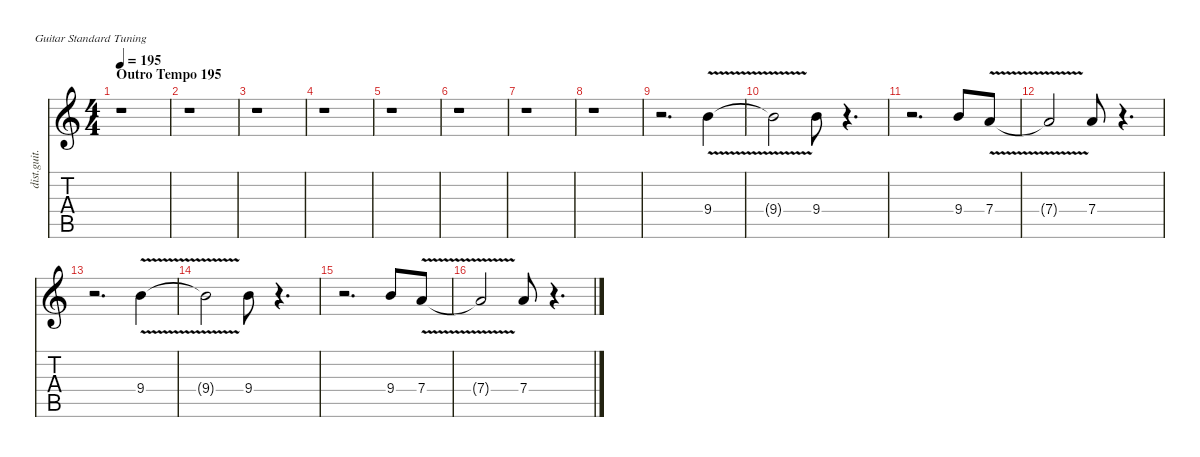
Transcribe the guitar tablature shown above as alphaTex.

\defaultSystemsLayout 4
\hideDynamics
\bracketExtendMode nobrackets
\otherSystemsTrackNameOrientation horizontal
\track ("Distortion guitar 3" "dist.guit.") {instrument distortionguitar}
\staff {score tabs}
\tuning (E4 B3 G3 D3 A2 E2)
\ts (4 4)
\section ("" "Outro Tempo 195")
\tempo 195
\clef g2
\ks c
r.1{dy f beam Down} |
r.1{beam Down} |
r.1{beam Down} |
r.1{beam Down} |
r.1{beam Down} |
r.1{beam Down} |
r.1{beam Down} |
r.1{beam Down} |
r.2{d beam Down} 9.4{v}.4{beam Down} |
9.4{v t}.2{beam Down} 9.4.8{beam Down} r.4{d beam Down} |
r.2{d beam Down} 9.4.8{beam Up} 7.4{v}.8{beam Up} |
7.4{v t}.2{beam Up} 7.4.8{beam Up} r.4{d beam Up} |
r.2{d beam Down} 9.4{v}.4{beam Down} |
9.4{v t}.2{beam Down} 9.4.8{beam Down} r.4{d beam Down} |
r.2{d beam Down} 9.4.8{beam Up} 7.4{v}.8{beam Up} |
7.4{v t}.2{beam Up} 7.4.8{beam Up} r.4{d beam Up}
